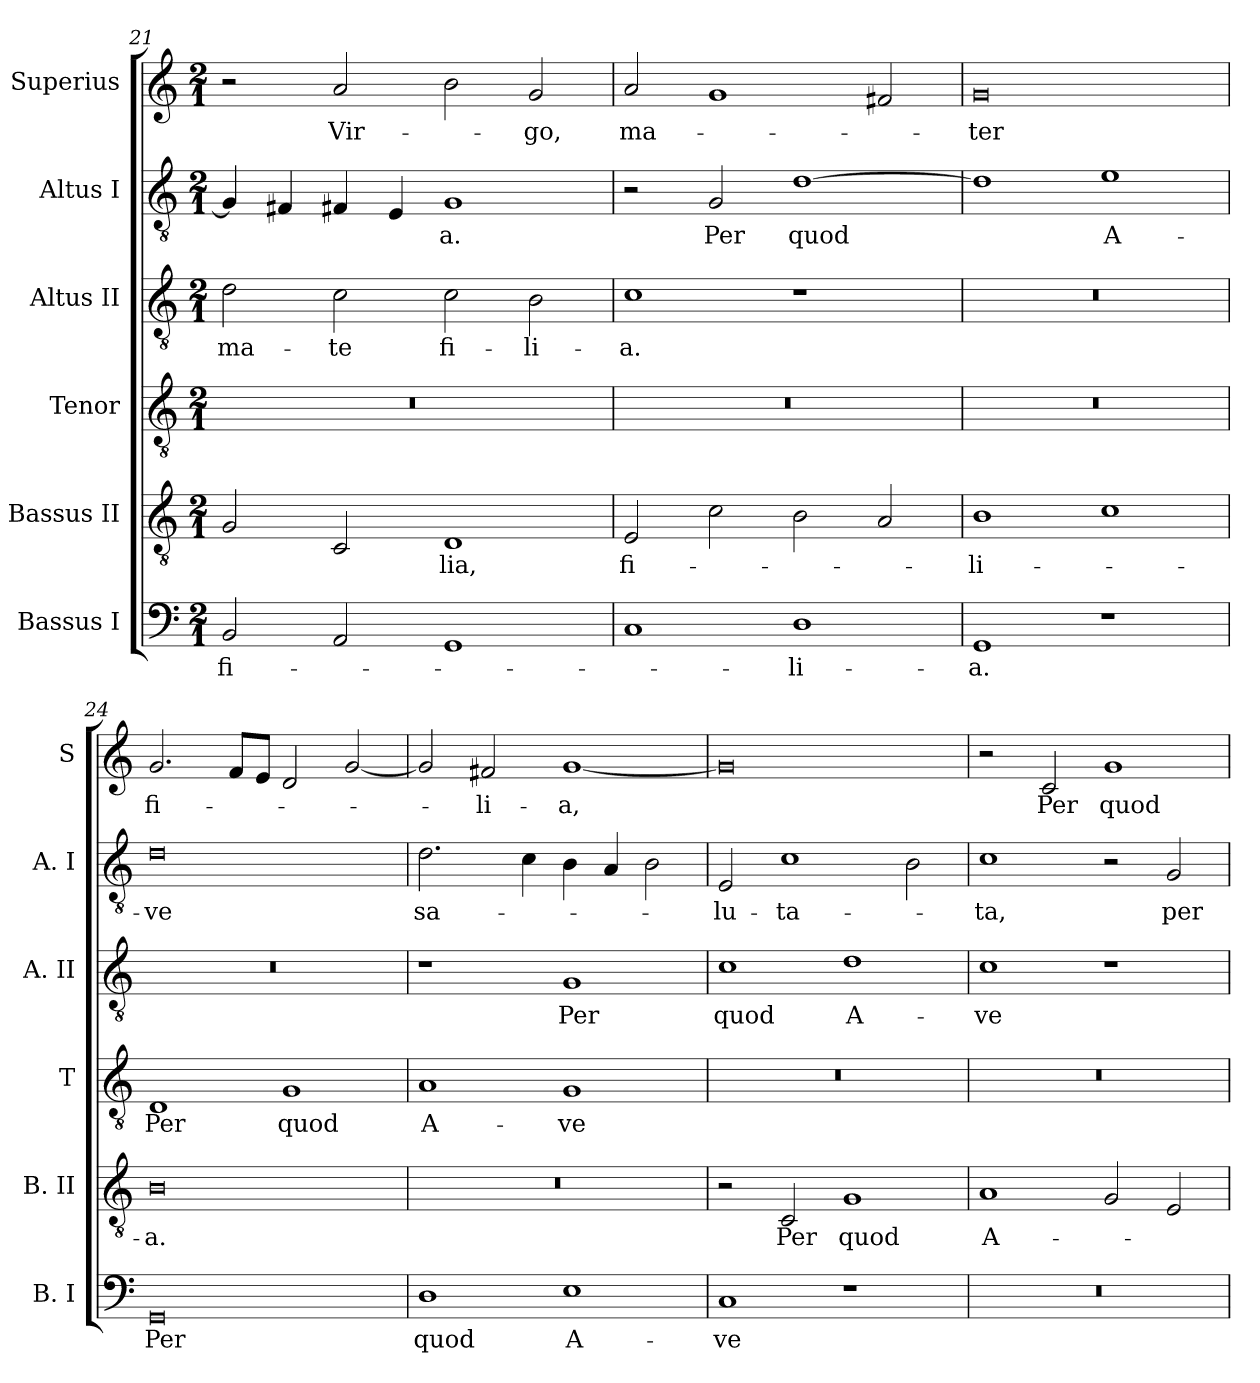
**kern	**text	**kern	**text	**kern	**text	**kern	**text	**kern	**text	**kern	**text
*part6	*part6	*part5	*part5	*part4	*part4	*part3	*part3	*part2	*part2	*part1	*part1
*staff6	*staff6	*staff5	*staff5	*staff4	*staff4	*staff3	*staff3	*staff2	*staff2	*staff1	*staff1
*I"Bassus I	*	*I"Bassus II	*	*I"Tenor	*	*I"Altus II	*	*I"Altus I	*	*I"Superius	*
*I'B. I	*	*I'B. II	*	*I'T	*	*I'A. II	*	*I'A. I	*	*I'S	*
*clefF4	*	*clefGv2	*	*clefGv2	*	*clefGv2	*	*clefGv2	*	*clefG2	*
*k[]	*	*k[]	*	*k[]	*	*k[]	*	*k[]	*	*k[]	*
*C:	*	*C:	*	*C:	*	*C:	*	*C:	*	*C:	*
*M2/1	*	*M2/1	*	*M2/1	*	*M2/1	*	*M2/1	*	*M2/1	*
=21	=21	=21	=21	=21	=21	=21	=21	=21	=21	=21	=21
2BB	fi-	2G	.	0r	.	2d	ma-	4G]	.	2r	.
.	.	.	.	.	.	.	.	4F#X	.	.	.
2AA	.	2C	.	.	.	2c	-te	4F#X	.	2a	Vir-
.	.	.	.	.	.	.	.	4E	.	.	.
1GG	.	1D	-lia,	.	.	2c	fi-	1G	-a.	2b	.
.	.	.	.	.	.	2B	-li-	.	.	2g	-go,
=22	=22	=22	=22	=22	=22	=22	=22	=22	=22	=22	=22
1C	.	2E	fi-	0r	.	1c	-a.	2r	.	2a	ma-
.	.	2c	.	.	.	.	.	2G	Per	1g	.
1D	-li-	2B	.	.	.	1r	.	[1d	quod	.	.
.	.	2A	.	.	.	.	.	.	.	2f#X	.
=23	=23	=23	=23	=23	=23	=23	=23	=23	=23	=23	=23
1GG	-a.	1B	-li-	0r	.	0r	.	1d]	.	0g	-ter
1r	.	1c	.	.	.	.	.	1e	A-	.	.
=24	=24	=24	=24	=24	=24	=24	=24	=24	=24	=24	=24
0GG	Per	0B	-a.	1D	Per	0r	.	0d	-ve	2.g	fi-
.	.	.	.	.	.	.	.	.	.	8fL	.
.	.	.	.	.	.	.	.	.	.	8eJ	.
.	.	.	.	1G	quod	.	.	.	.	2d	.
.	.	.	.	.	.	.	.	.	.	[2g	.
=25	=25	=25	=25	=25	=25	=25	=25	=25	=25	=25	=25
1D	quod	0r	.	1A	A-	1r	.	2.d	sa-	2g]	.
.	.	.	.	.	.	.	.	.	.	2f#X	-li-
.	.	.	.	.	.	.	.	4c	.	.	.
1E	A-	.	.	1G	-ve	1G	Per	4B	.	[1g	-a,
.	.	.	.	.	.	.	.	4A	.	.	.
.	.	.	.	.	.	.	.	2B	.	.	.
=26	=26	=26	=26	=26	=26	=26	=26	=26	=26	=26	=26
1C	-ve	2r	.	0r	.	1c	quod	2E	-lu-	0g]	.
.	.	2C	Per	.	.	.	.	1c	-ta-	.	.
1r	.	1G	quod	.	.	1d	A-	.	.	.	.
.	.	.	.	.	.	.	.	2B	.	.	.
=27	=27	=27	=27	=27	=27	=27	=27	=27	=27	=27	=27
0r	.	1A	A-	0r	.	1c	-ve	1c	-ta,	2r	.
.	.	.	.	.	.	.	.	.	.	2c	Per
.	.	2G	.	.	.	1r	.	2r	.	1g	quod
.	.	2E	.	.	.	.	.	2G	per	.	.
=	=	=	=	=	=	=	=	=	=	=	=
*-	*-	*-	*-	*-	*-	*-	*-	*-	*-	*-	*-
